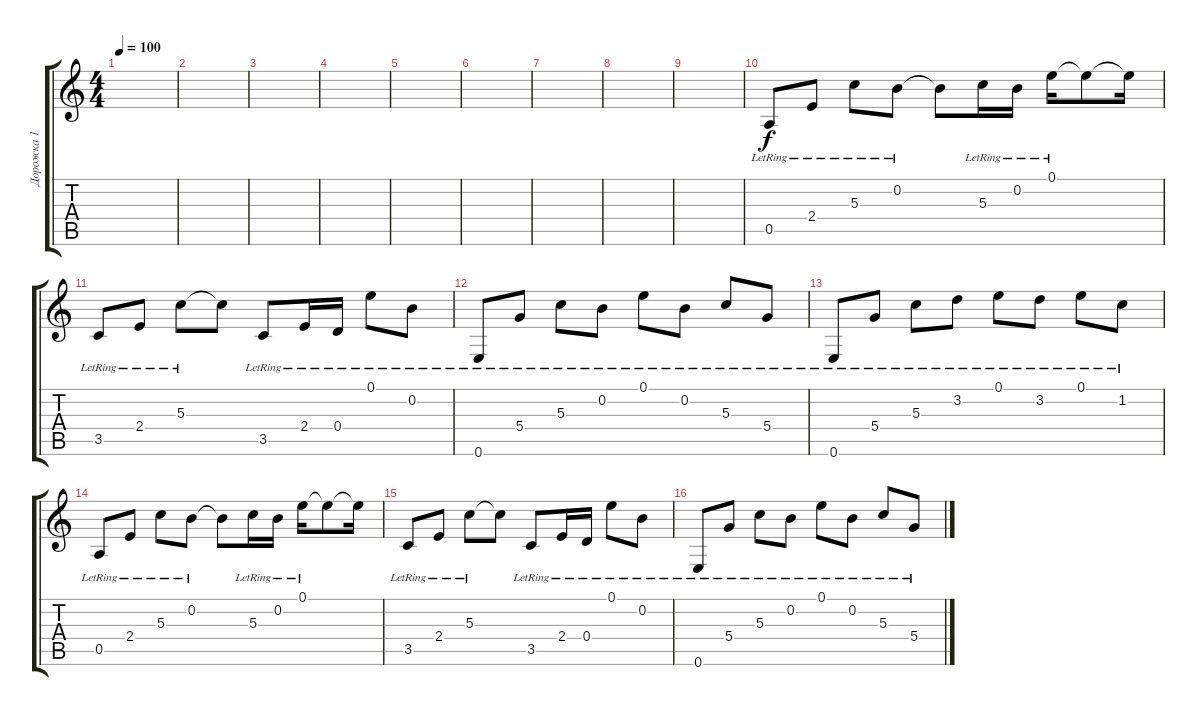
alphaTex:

\track ("Дорожка 1" "Дорожка 1") {instrument acousticguitarsteel}
\staff {score tabs}
\tuning (E4 B3 G3 D3 A2 E2) {hide}
\ts (4 4)
\tempo 100
\clef g2
\ks c
|
|
|
|
|
|
|
|
|
0.5{lr}.8{instrument acousticguitarsteel} 2.4{lr}.8 5.3{lr}.8 0.2{lr}.8 0.2{t}.8 5.3{lr}.16 0.2{lr}.16 0.1{lr}.16 0.1{t}.8 0.1{t}.16 |
3.5{lr}.8 2.4{lr}.8 5.3{lr}.8 5.3{t}.8 3.5{lr}.8 2.4{lr}.16 0.4{lr}.16 0.1{lr}.8 0.2{lr}.8 |
0.6{lr}.8 5.4{lr}.8 5.3{lr}.8 0.2{lr}.8 0.1{lr}.8 0.2{lr}.8 5.3{lr}.8 5.4{lr}.8 |
0.6{lr}.8 5.4{lr}.8 5.3{lr}.8 3.2{lr}.8 0.1{lr}.8 3.2{lr}.8 0.1{lr}.8 1.2{lr}.8 |
0.5{lr}.8 2.4{lr}.8 5.3{lr}.8 0.2{lr}.8 0.2{t}.8 5.3{lr}.16 0.2{lr}.16 0.1{lr}.16 0.1{t}.8 0.1{t}.16 |
3.5{lr}.8 2.4{lr}.8 5.3{lr}.8 5.3{t}.8 3.5{lr}.8 2.4{lr}.16 0.4{lr}.16 0.1{lr}.8 0.2{lr}.8 |
0.6{lr}.8 5.4{lr}.8 5.3{lr}.8 0.2{lr}.8 0.1{lr}.8 0.2{lr}.8 5.3{lr}.8 5.4{lr}.8
